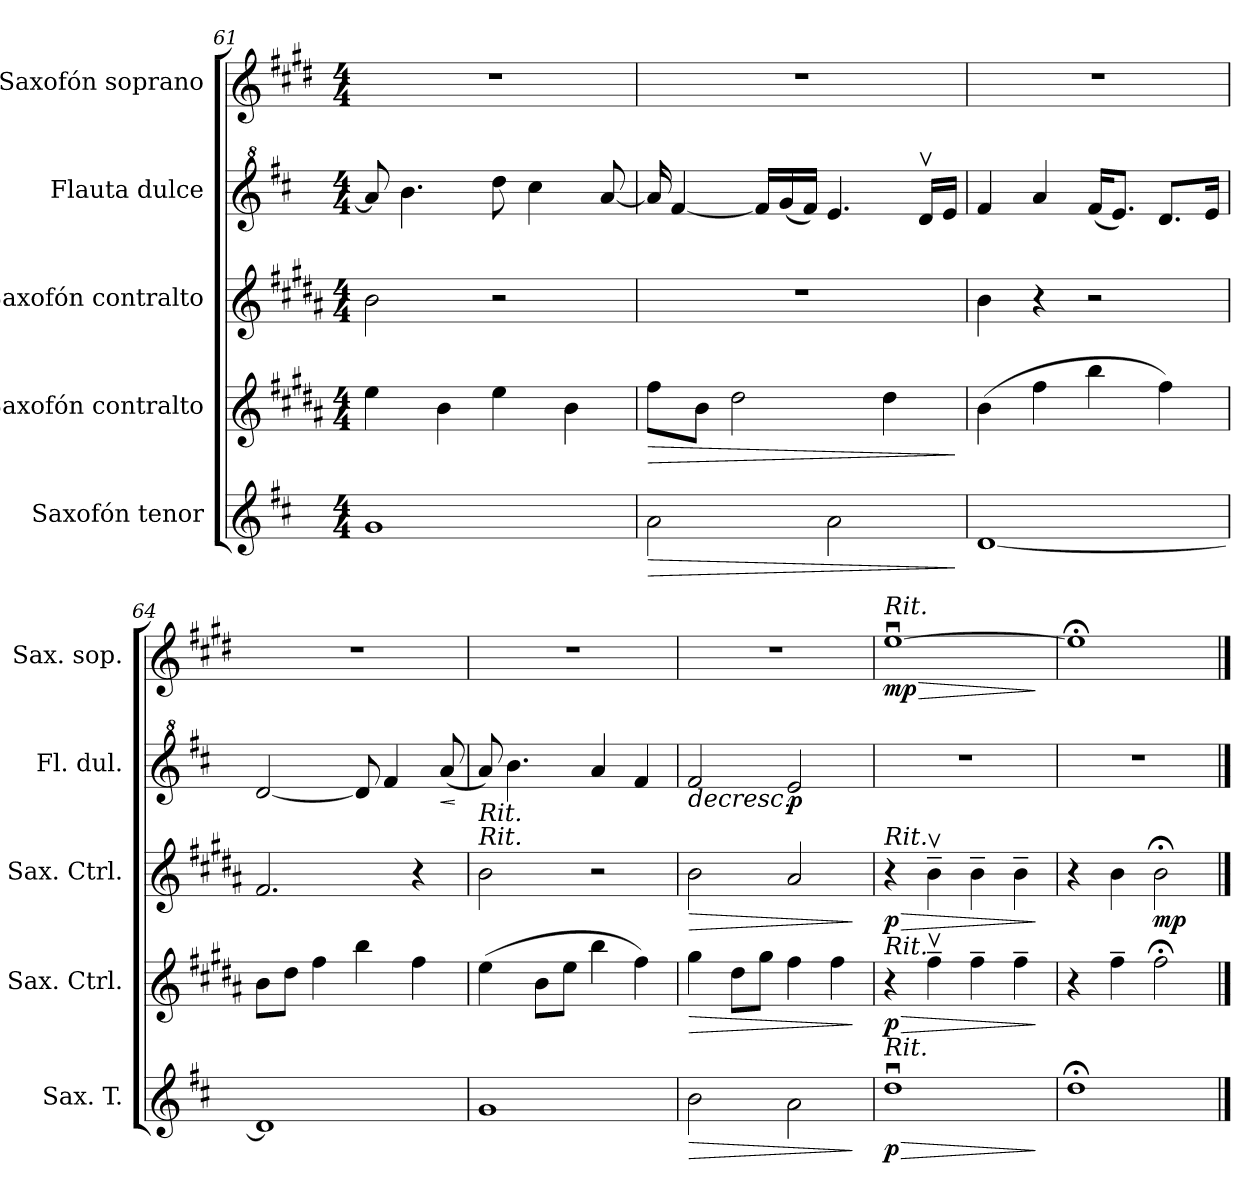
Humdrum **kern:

**kern	**dynam	**kern	**dynam	**kern	**dynam	**kern	**dynam	**kern	**dynam
*part5	*part5	*part4	*part4	*part3	*part3	*part2	*part2	*part1	*part1
*staff5	*staff5	*staff4	*staff4	*staff3	*staff3	*staff2	*staff2	*staff1	*staff1
*I"Saxofón tenor	*	*I"Saxofón contralto	*	*I"Saxofón contralto	*	*I"Flauta dulce	*	*I"Saxofón soprano	*
*I'Sax. T.	*	*I'Sax. Ctrl.	*	*I'Sax. Ctrl.	*	*I'Fl. dul.	*	*I'Sax. sop.	*
*clefG2	*	*clefG2	*	*clefG2	*	*clefG^2	*	*clefG2	*
*ITrd8c14	*	*ITrd5c9	*	*ITrd5c9	*	*	*	*ITrd1c2	*
*k[f#c#]	*	*k[f#c#]	*	*k[f#c#]	*	*k[f#c#]	*	*k[f#c#]	*
*M4/4	*	*M4/4	*	*M4/4	*	*M4/4	*	*M4/4	*
=61	=61	=61	=61	=61	=61	=61	=61	=61	=61
1G	.	4g\	.	2d\	.	8aa/]	.	1r	.
.	.	.	.	.	.	4.bb\	.	.	.
.	.	4d\	.	.	.	.	.	.	.
.	.	4g\	.	2r	.	8ddd\	.	.	.
.	.	.	.	.	.	4ccc#\	.	.	.
.	.	4d\	.	.	.	.	.	.	.
.	.	.	.	.	.	[8aa/	.	.	.
=62	=62	=62	=62	=62	=62	=62	=62	=62	=62
!	!LO:HP:b	!	!LO:HP:b	!	!	!	!	!	!
2A\	>	8a\L	>	1r	.	16aa/]	.	1r	.
.	.	.	.	.	.	[4ff#/	.	.	.
.	.	8d\J	.	.	.	.	.	.	.
.	.	2f#\	.	.	.	.	.	.	.
.	.	.	.	.	.	16ff#/LL]	.	.	.
.	.	.	.	.	.	(<16gg/	.	.	.
.	.	.	.	.	.	16ff#/JJ)	.	.	.
2A\	.	.	.	.	.	4.ee/	.	.	.
.	.	4f#\	.	.	.	.	.	.	.
.	.	.	.	.	.	16ddv/LL	.	.	.
.	.	.	.	.	.	16ee/JJ	.	.	.
.	]	.	]	.	.	.	.	.	.
!!LO:PB:g=z
=63	=63	=63	=63	=63	=63	=63	=63	=63	=63
[1D	.	(>4d\	.	4d\	.	4ff#/	.	1r	.
.	.	4a\	.	4r	.	4aa/	.	.	.
.	.	4dd\	.	2r	.	(<16ff#/KL	.	.	.
.	.	.	.	.	.	8.ee/J)	.	.	.
.	.	4a\)	.	.	.	8.dd/L	.	.	.
.	.	.	.	.	.	16ee/Jk	.	.	.
=64	=64	=64	=64	=64	=64	=64	=64	=64	=64
1D]	.	8d\L	.	2.A/	.	[2dd/	.	1r	.
.	.	8f#\J	.	.	.	.	.	.	.
.	.	4a\	.	.	.	.	.	.	.
.	.	4dd\	.	.	.	8dd/]	.	.	.
.	.	.	.	.	.	4ff#/	.	.	.
.	.	4a\	.	4r	.	.	.	.	.
!	!	!	!	!	!	!	!LO:HP:b	!	!
.	.	.	.	.	.	(<8aa/	<	.	.
.	.	.	.	.	.	.	[	.	.
=65	=65	=65	=65	=65	=65	=65	=65	=65	=65
!	!	!	!	!	!	!LO:TX:b:i:t=Rit.	!	!	!
!	!	!	!	!	!	!LO:TX:b:i:t=Rit.	!	!	!
1G	.	(>4g\	.	2d\	.	8aa/)	.	1r	.
.	.	.	.	.	.	4.bb\	.	.	.
.	.	8d\L	.	.	.	.	.	.	.
.	.	8g\J	.	.	.	.	.	.	.
.	.	4dd\	.	2r	.	4aa/	.	.	.
.	.	4a\)	.	.	.	4ff#/	.	.	.
=66	=66	=66	=66	=66	=66	=66	=66	=66	=66
!	!LO:HP:b	!	!LO:HP:b	!	!LO:HP:b	!	!LO:HP:b	!	!
2B\	>	4b\	>	2d\	>	2ff#/	>	1r	.
.	.	8f#\L	.	.	.	.	.	.	.
.	.	8b\J	.	.	.	.	.	.	.
!	!	!	!	!	!	!	!LO:DY:b	!	!
2A\	.	4a\	.	2c#/	.	2ee/	p	.	.
.	.	4a\	.	.	.	.	.	.	.
.	]	.	]	.	]	.	]	.	.
=67	=67	=67	=67	=67	=67	=67	=67	=67	=67
!	!	!	!	!	!	!	!	!LO:TX:a:i:t=Rit.	!
!	!	!	!	!LO:TX:a:i:t=Rit.	!	!	!	!	!
!	!	!LO:TX:a:i:t=Rit.	!	!	!	!	!	!	!
!LO:TX:a:i:t=Rit.	!	!	!	!	!	!	!	!	!
!	!LO:HP:b	!	!LO:HP:b	!	!LO:HP:b	!	!	!	!LO:HP:b
!	!LO:DY:n=1:b	!	!LO:DY:n=1:b	!	!LO:DY:n=1:b	!	!	!	!LO:DY:n=1:b
1du	> p	4r	> p	4r	> p	1r	.	[1ddu	> mp
.	.	4av~\	.	4dv~\	.	.	.	.	.
.	.	4a~\	.	4d~\	.	.	.	.	.
.	.	4a~\	.	4d~\	.	.	.	.	.
.	]	.	]	.	]	.	.	.	]
=68	=68	=68	=68	=68	=68	=68	=68	=68	=68
1d;<	.	4r	.	4r	.	1r	.	1dd;<]	.
.	.	4a~\	.	4d\	.	.	.	.	.
!	!	!	!	!	!LO:DY:b	!	!	!	!
.	.	2a;<\	.	2d;<\	mp	.	.	.	.
==	==	==	==	==	==	==	==	==	==
*-	*-	*-	*-	*-	*-	*-	*-	*-	*-
